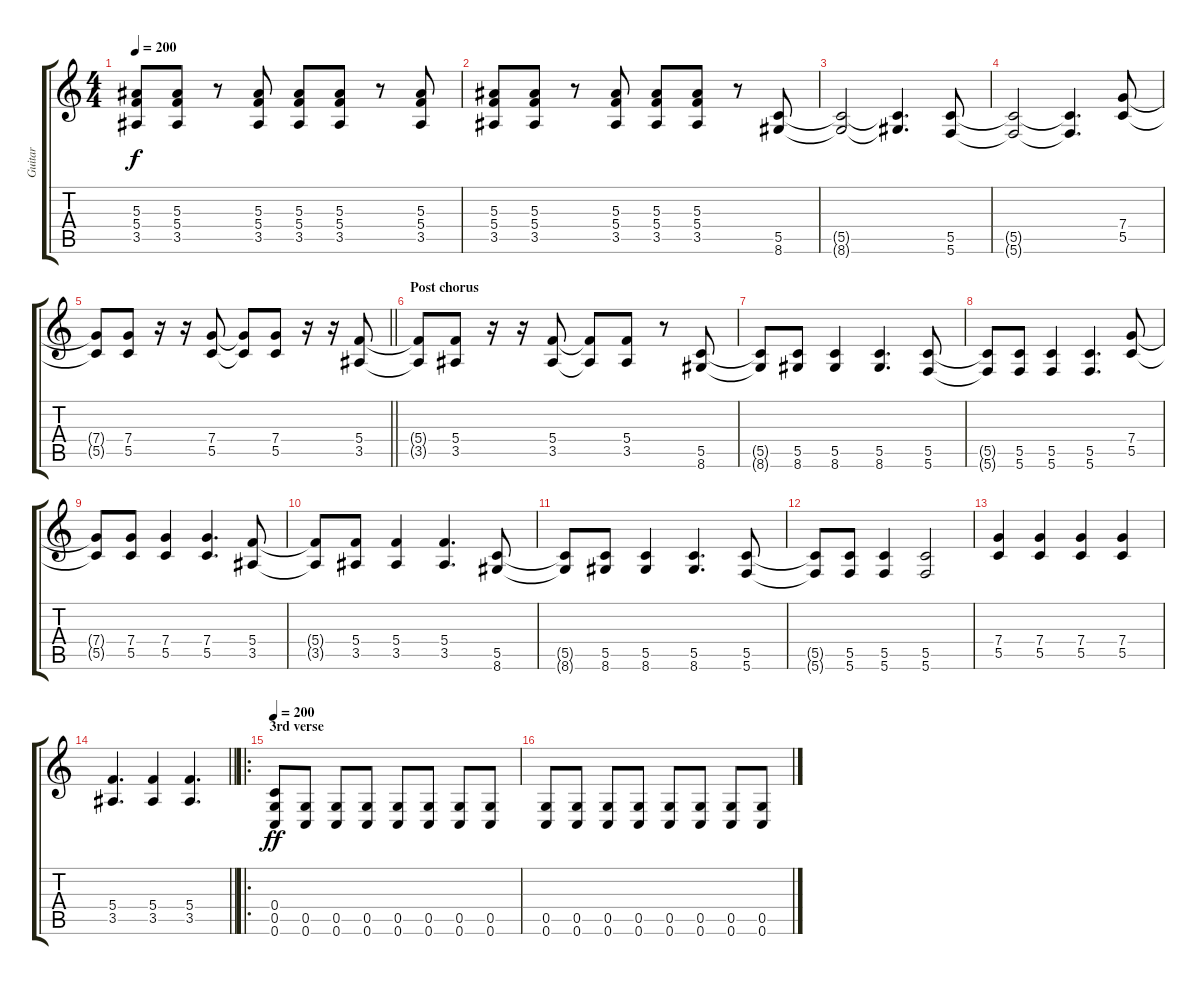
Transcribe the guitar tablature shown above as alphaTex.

\track ("Guitar" "Guitar") {instrument distortionguitar}
\staff {score tabs}
\tuning (D4 A3 F3 C3 G2 C2) {hide}
\ts (4 4)
\tempo 200
\clef g2
\ks c
(5.3 5.4 3.5).8{dy f} (5.3 5.4 3.5).8 r.8 (5.3 5.4 3.5).8 (5.3 5.4 3.5).8 (5.3 5.4 3.5).8 r.8 (5.3 5.4 3.5).8 |
(5.3 5.4 3.5).8 (5.3 5.4 3.5).8 r.8 (5.3 5.4 3.5).8 (5.3 5.4 3.5).8 (5.3 5.4 3.5).8 r.8 (5.5 8.6).8 |
(5.5{t} 8.6{t}).2 (5.5{t} 8.6{t}).4{d} (5.5 5.6).8 |
(5.5{t} 5.6{t}).2 (5.5{t} 5.6{t}).4{d} (7.4 5.5).8 |
\barLineRight lightlight
(7.4{t} 5.5{t}).8 (7.4 5.5).8 r.16 r.16 (7.4 5.5).8 (7.4{t} 5.5{t}).8 (7.4 5.5).8 r.16 r.16 (5.4 3.5).8 |
\section ("" "Post chorus")
(5.4{t} 3.5{t}).8 (5.4 3.5).8 r.16 r.16 (5.4 3.5).8 (5.4{t} 3.5{t}).8 (5.4 3.5).8 r.8 (5.5 8.6).8 |
(5.5{t} 8.6{t}).8 (5.5 8.6).8 (5.5 8.6).4 (5.5 8.6).4{d} (5.5 5.6).8 |
(5.5{t} 5.6{t}).8 (5.5 5.6).8 (5.5 5.6).4 (5.5 5.6).4{d} (7.4 5.5).8 |
(7.4{t} 5.5{t}).8 (7.4 5.5).8 (7.4 5.5).4 (7.4 5.5).4{d} (5.4 3.5).8 |
(5.4{t} 3.5{t}).8 (5.4 3.5).8 (5.4 3.5).4 (5.4 3.5).4{d} (5.5 8.6).8 |
(5.5{t} 8.6{t}).8 (5.5 8.6).8 (5.5 8.6).4 (5.5 8.6).4{d} (5.5 5.6).8 |
(5.5{t} 5.6{t}).8 (5.5 5.6).8 (5.5 5.6).4 (5.5 5.6).2 |
(7.4 5.5).4 (7.4 5.5).4 (7.4 5.5).4 (7.4 5.5).4 |
\barLineRight lightlight
(5.4 3.5).4{d} (5.4 3.5).4 (5.4 3.5).4{d} |
\ro
\section ("" "3rd verse")
\tempo 205
\tempo 200
(0.4 0.5 0.6).8{dy ff volume 14 instrument distortionguitar} (0.5 0.6).8 (0.5 0.6).8 (0.5 0.6).8 (0.5 0.6).8 (0.5 0.6).8 (0.5 0.6).8 (0.5 0.6).8 |
(0.5 0.6).8 (0.5 0.6).8 (0.5 0.6).8 (0.5 0.6).8 (0.5 0.6).8 (0.5 0.6).8 (0.5 0.6).8 (0.5 0.6).8
